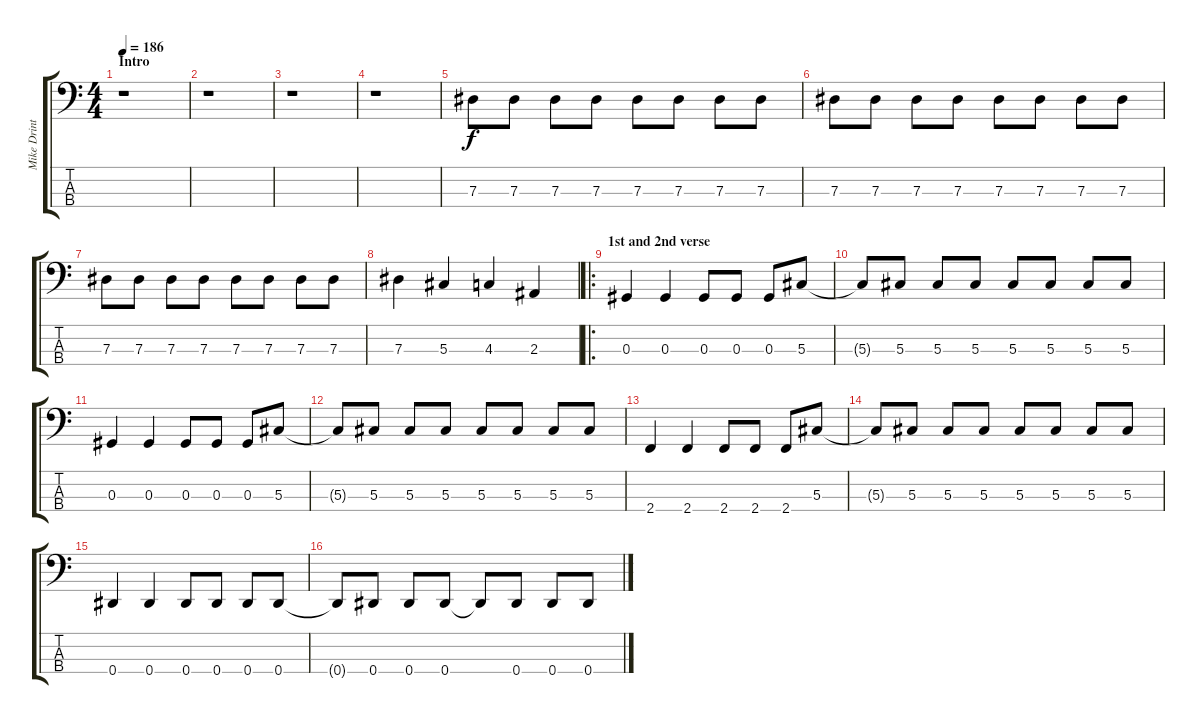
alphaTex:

\track ("Mike Drint" "Mike Drint") {instrument electricbasspick}
\staff {score tabs}
\tuning (Gb2 Db2 Ab1 Eb1) {hide}
\ts (4 4)
\section ("" "Intro")
\tempo 186
\clef f4
\ks c
r.1{dy f instrument electricbasspick} |
r.1 |
r.1 |
r.1 |
7.3.8 7.3.8 7.3.8 7.3.8 7.3.8 7.3.8 7.3.8 7.3.8 |
7.3.8 7.3.8 7.3.8 7.3.8 7.3.8 7.3.8 7.3.8 7.3.8 |
7.3.8 7.3.8 7.3.8 7.3.8 7.3.8 7.3.8 7.3.8 7.3.8 |
7.3.4 5.3.4 4.3.4 2.3.4 |
\ro
\section ("" "1st and 2nd verse")
0.3.4 0.3.4 0.3.8 0.3.8 0.3.8 5.3.8 |
5.3{t}.8 5.3.8 5.3.8 5.3.8 5.3.8 5.3.8 5.3.8 5.3.8 |
0.3.4 0.3.4 0.3.8 0.3.8 0.3.8 5.3.8 |
5.3{t}.8 5.3.8 5.3.8 5.3.8 5.3.8 5.3.8 5.3.8 5.3.8 |
2.4.4 2.4.4 2.4.8 2.4.8 2.4.8 5.3.8 |
5.3{t}.8 5.3.8 5.3.8 5.3.8 5.3.8 5.3.8 5.3.8 5.3.8 |
0.4.4 0.4.4 0.4.8 0.4.8 0.4.8 0.4.8 |
0.4{t}.8 0.4.8 0.4.8 0.4.8 0.4{t}.8 0.4.8 0.4.8 0.4.8
